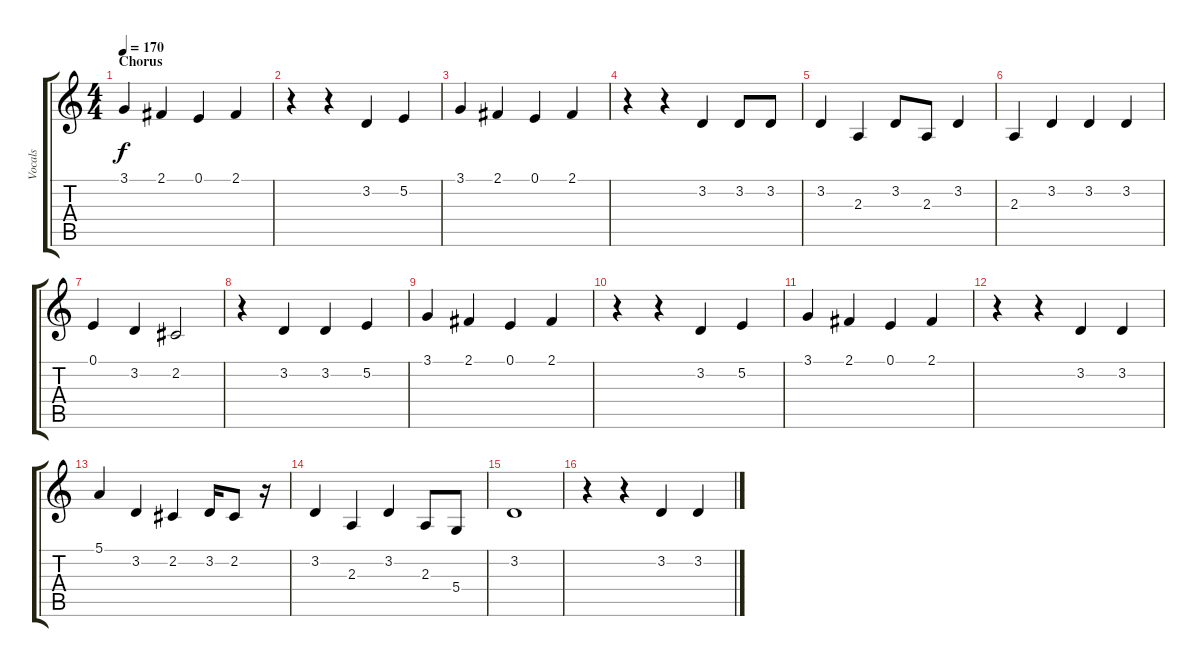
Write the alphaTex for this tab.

\track ("Vocals" "Vocals") {instrument clarinet}
\staff {score tabs}
\tuning (E4 B3 G3 D3 A2 E2) {hide}
\ts (4 4)
\section ("" "Chorus")
\tempo 170
\clef g2
\ks c
3.1.4{dy f} 2.1.4 0.1.4 2.1.4 |
r.4 r.4 3.2.4 5.2.4 |
3.1.4 2.1.4 0.1.4 2.1.4 |
r.4 r.4 3.2.4 3.2.8 3.2.8 |
3.2.4 2.3.4 3.2.8 2.3.8 3.2.4 |
2.3.4 3.2.4 3.2.4 3.2.4 |
0.1.4 3.2.4 2.2.2 |
r.4 3.2.4 3.2.4 5.2.4 |
3.1.4 2.1.4 0.1.4 2.1.4 |
r.4 r.4 3.2.4 5.2.4 |
3.1.4 2.1.4 0.1.4 2.1.4 |
r.4 r.4 3.2.4 3.2.4 |
5.1.4 3.2.4 2.2.4 3.2.16 2.2.8 r.16 |
3.2.4 2.3.4 3.2.4 2.3.8 5.4.8 |
3.2.1 |
r.4 r.4 3.2.4 3.2.4
